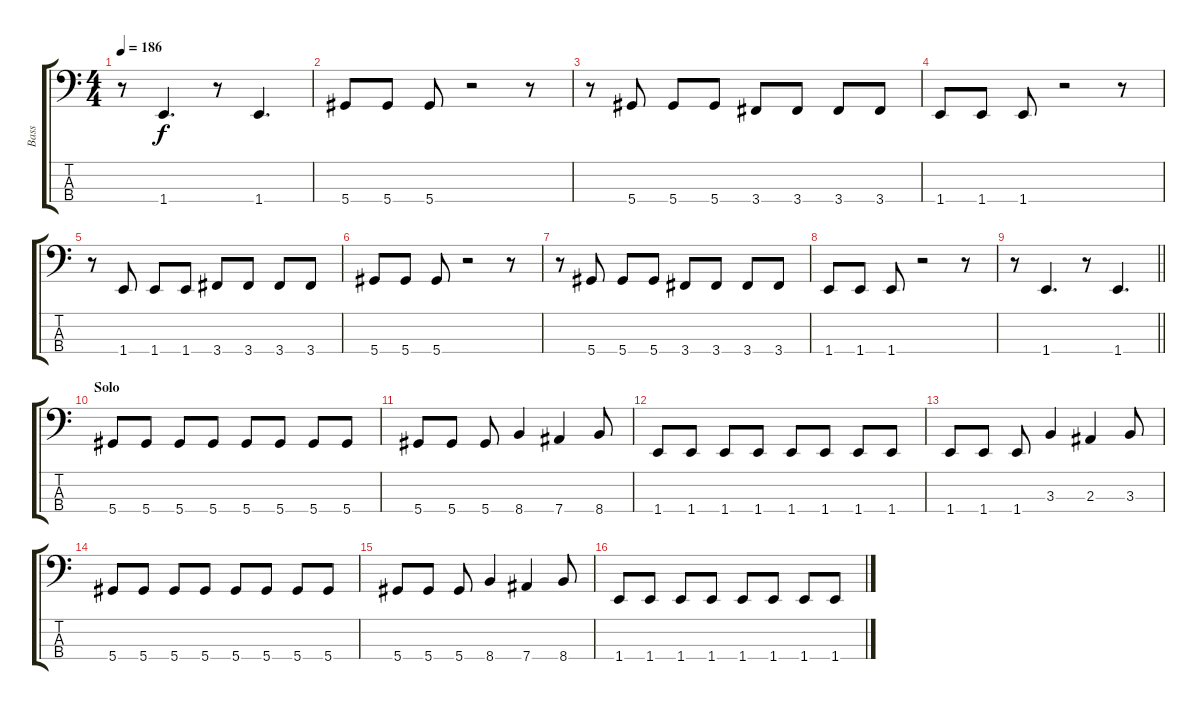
\track ("Bass" "Bass") {instrument electricbassfinger}
\staff {score tabs}
\tuning (Gb2 Db2 Ab1 Eb1) {hide}
\ts (4 4)
\tempo 186
\clef f4
\ks c
r.8{dy f} 1.4.4{d} r.8 1.4.4{d} |
5.4.8 5.4.8 5.4.8 r.2 r.8 |
r.8 5.4.8 5.4.8 5.4.8 3.4.8 3.4.8 3.4.8 3.4.8 |
1.4.8 1.4.8 1.4.8 r.2 r.8 |
r.8 1.4.8 1.4.8 1.4.8 3.4.8 3.4.8 3.4.8 3.4.8 |
5.4.8 5.4.8 5.4.8 r.2 r.8 |
r.8 5.4.8 5.4.8 5.4.8 3.4.8 3.4.8 3.4.8 3.4.8 |
1.4.8 1.4.8 1.4.8 r.2 r.8 |
\barLineRight lightlight
r.8 1.4.4{d} r.8 1.4.4{d} |
\section ("" "Solo")
5.4.8 5.4.8 5.4.8 5.4.8 5.4.8 5.4.8 5.4.8 5.4.8 |
5.4.8 5.4.8 5.4.8 8.4.4 7.4.4 8.4.8 |
1.4.8 1.4.8 1.4.8 1.4.8 1.4.8 1.4.8 1.4.8 1.4.8 |
1.4.8 1.4.8 1.4.8 3.3.4 2.3.4 3.3.8 |
5.4.8 5.4.8 5.4.8 5.4.8 5.4.8 5.4.8 5.4.8 5.4.8 |
5.4.8 5.4.8 5.4.8 8.4.4 7.4.4 8.4.8 |
1.4.8 1.4.8 1.4.8 1.4.8 1.4.8 1.4.8 1.4.8 1.4.8
